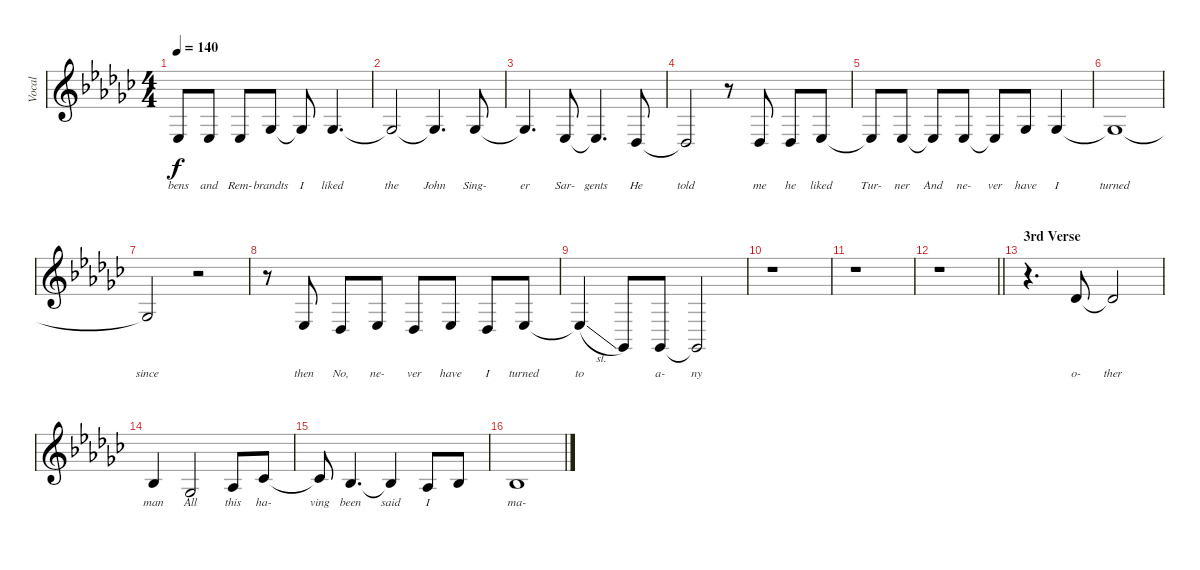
\track ("Vocal" "Vocal") {instrument flute}
\staff {score}
\tuning (E4 B3 G3 D3 A2 E2) {hide}
\ts (4 4)
\tempo 140
\clef g2
\ks ebminor
6.5.8{lyrics (0 "bens") lyrics (1 "") lyrics (2 "") lyrics (3 "") lyrics (4 "") dy f} 6.5.8{lyrics (0 "and") lyrics (1 "") lyrics (2 "") lyrics (3 "") lyrics (4 "")} 6.5.8{lyrics (0 "Rem-") lyrics (1 "") lyrics (2 "") lyrics (3 "") lyrics (4 "")} 4.4.8{lyrics (0 "brandts") lyrics (1 "") lyrics (2 "") lyrics (3 "") lyrics (4 "")} 4.4{t}.8{lyrics (0 "I") lyrics (1 "") lyrics (2 "") lyrics (3 "") lyrics (4 "")} 4.4.4{d lyrics (0 "liked") lyrics (1 "") lyrics (2 "") lyrics (3 "") lyrics (4 "")} |
4.4{t}.2{lyrics (0 "the") lyrics (1 "") lyrics (2 "") lyrics (3 "") lyrics (4 "")} 4.4{t}.4{d lyrics (0 "John") lyrics (1 "") lyrics (2 "") lyrics (3 "") lyrics (4 "")} 4.4.8{lyrics (0 "Sing-") lyrics (1 "") lyrics (2 "") lyrics (3 "") lyrics (4 "")} |
4.4{t}.4{d lyrics (0 "er") lyrics (1 "") lyrics (2 "") lyrics (3 "") lyrics (4 "")} 6.5.8{lyrics (0 "Sar-") lyrics (1 "") lyrics (2 "") lyrics (3 "") lyrics (4 "")} 6.5{t}.4{d lyrics (0 "gents") lyrics (1 "") lyrics (2 "") lyrics (3 "") lyrics (4 "")} 4.5.8{lyrics (0 "He") lyrics (1 "") lyrics (2 "") lyrics (3 "") lyrics (4 "")} |
4.5{t}.2{lyrics (0 "told") lyrics (1 "") lyrics (2 "") lyrics (3 "") lyrics (4 "")} r.8 4.5.8{lyrics (0 "me") lyrics (1 "") lyrics (2 "") lyrics (3 "") lyrics (4 "")} 4.5.8{lyrics (0 "he") lyrics (1 "") lyrics (2 "") lyrics (3 "") lyrics (4 "")} 6.5.8{lyrics (0 "liked") lyrics (1 "") lyrics (2 "") lyrics (3 "") lyrics (4 "")} |
6.5{t}.8{lyrics (0 "Tur-") lyrics (1 "") lyrics (2 "") lyrics (3 "") lyrics (4 "")} 6.5.8{lyrics (0 "ner") lyrics (1 "") lyrics (2 "") lyrics (3 "") lyrics (4 "")} 6.5{t}.8{lyrics (0 "And") lyrics (1 "") lyrics (2 "") lyrics (3 "") lyrics (4 "")} 6.5.8{lyrics (0 "ne-") lyrics (1 "") lyrics (2 "") lyrics (3 "") lyrics (4 "")} 6.5{t}.8{lyrics (0 "ver") lyrics (1 "") lyrics (2 "") lyrics (3 "") lyrics (4 "")} 4.4.8{lyrics (0 "have") lyrics (1 "") lyrics (2 "") lyrics (3 "") lyrics (4 "")} 4.4.4{lyrics (0 "I") lyrics (1 "") lyrics (2 "") lyrics (3 "") lyrics (4 "")} |
4.4{t}.1{lyrics (0 "turned") lyrics (1 "") lyrics (2 "") lyrics (3 "") lyrics (4 "")} |
4.4{t}.2{lyrics (0 "since") lyrics (1 "") lyrics (2 "") lyrics (3 "") lyrics (4 "")} r.2 |
r.8 6.5.8{lyrics (0 "then") lyrics (1 "") lyrics (2 "") lyrics (3 "") lyrics (4 "")} 4.5.8{lyrics (0 "No,") lyrics (1 "") lyrics (2 "") lyrics (3 "") lyrics (4 "")} 6.5.8{lyrics (0 "ne-") lyrics (1 "") lyrics (2 "") lyrics (3 "") lyrics (4 "")} 4.5.8{lyrics (0 "ver") lyrics (1 "") lyrics (2 "") lyrics (3 "") lyrics (4 "")} 6.5.8{lyrics (0 "have") lyrics (1 "") lyrics (2 "") lyrics (3 "") lyrics (4 "")} 4.5.8{lyrics (0 "I") lyrics (1 "") lyrics (2 "") lyrics (3 "") lyrics (4 "")} 11.6.8{lyrics (0 "turned") lyrics (1 "") lyrics (2 "") lyrics (3 "") lyrics (4 "")} |
11.6{sl t}.4{lyrics (0 "to") lyrics (1 "") lyrics (2 "") lyrics (3 "") lyrics (4 "")} 2.6.8{lyrics (0 "") lyrics (1 "") lyrics (2 "") lyrics (3 "") lyrics (4 "")} 2.6.8{lyrics (0 "a-") lyrics (1 "") lyrics (2 "") lyrics (3 "") lyrics (4 "")} 2.6{t}.2{lyrics (0 "ny") lyrics (1 "") lyrics (2 "") lyrics (3 "") lyrics (4 "")} |
r.1 |
r.1 |
\barLineRight lightlight
r.1 |
\section ("" "3rd Verse")
r.4{d} 2.2.8{lyrics (0 "o-") lyrics (1 "") lyrics (2 "") lyrics (3 "") lyrics (4 "")} 2.2{t}.2{lyrics (0 "ther") lyrics (1 "") lyrics (2 "") lyrics (3 "") lyrics (4 "")} |
3.3.4{lyrics (0 "man") lyrics (1 "") lyrics (2 "") lyrics (3 "") lyrics (4 "")} 4.4.2{lyrics (0 "All") lyrics (1 "") lyrics (2 "") lyrics (3 "") lyrics (4 "")} 1.3.8{lyrics (0 "this") lyrics (1 "") lyrics (2 "") lyrics (3 "") lyrics (4 "")} 4.3.8{lyrics (0 "ha-") lyrics (1 "") lyrics (2 "") lyrics (3 "") lyrics (4 "")} |
4.3{t}.8{lyrics (0 "ving") lyrics (1 "") lyrics (2 "") lyrics (3 "") lyrics (4 "")} 3.3.4{d lyrics (0 "been") lyrics (1 "") lyrics (2 "") lyrics (3 "") lyrics (4 "")} 3.3{t}.4{lyrics (0 "said") lyrics (1 "") lyrics (2 "") lyrics (3 "") lyrics (4 "")} 1.3.8{lyrics (0 "I") lyrics (1 "") lyrics (2 "") lyrics (3 "") lyrics (4 "")} 3.3.8{lyrics (0 "") lyrics (1 "") lyrics (2 "") lyrics (3 "") lyrics (4 "")} |
3.3.1{lyrics (0 "ma-") lyrics (1 "") lyrics (2 "") lyrics (3 "") lyrics (4 "")}
